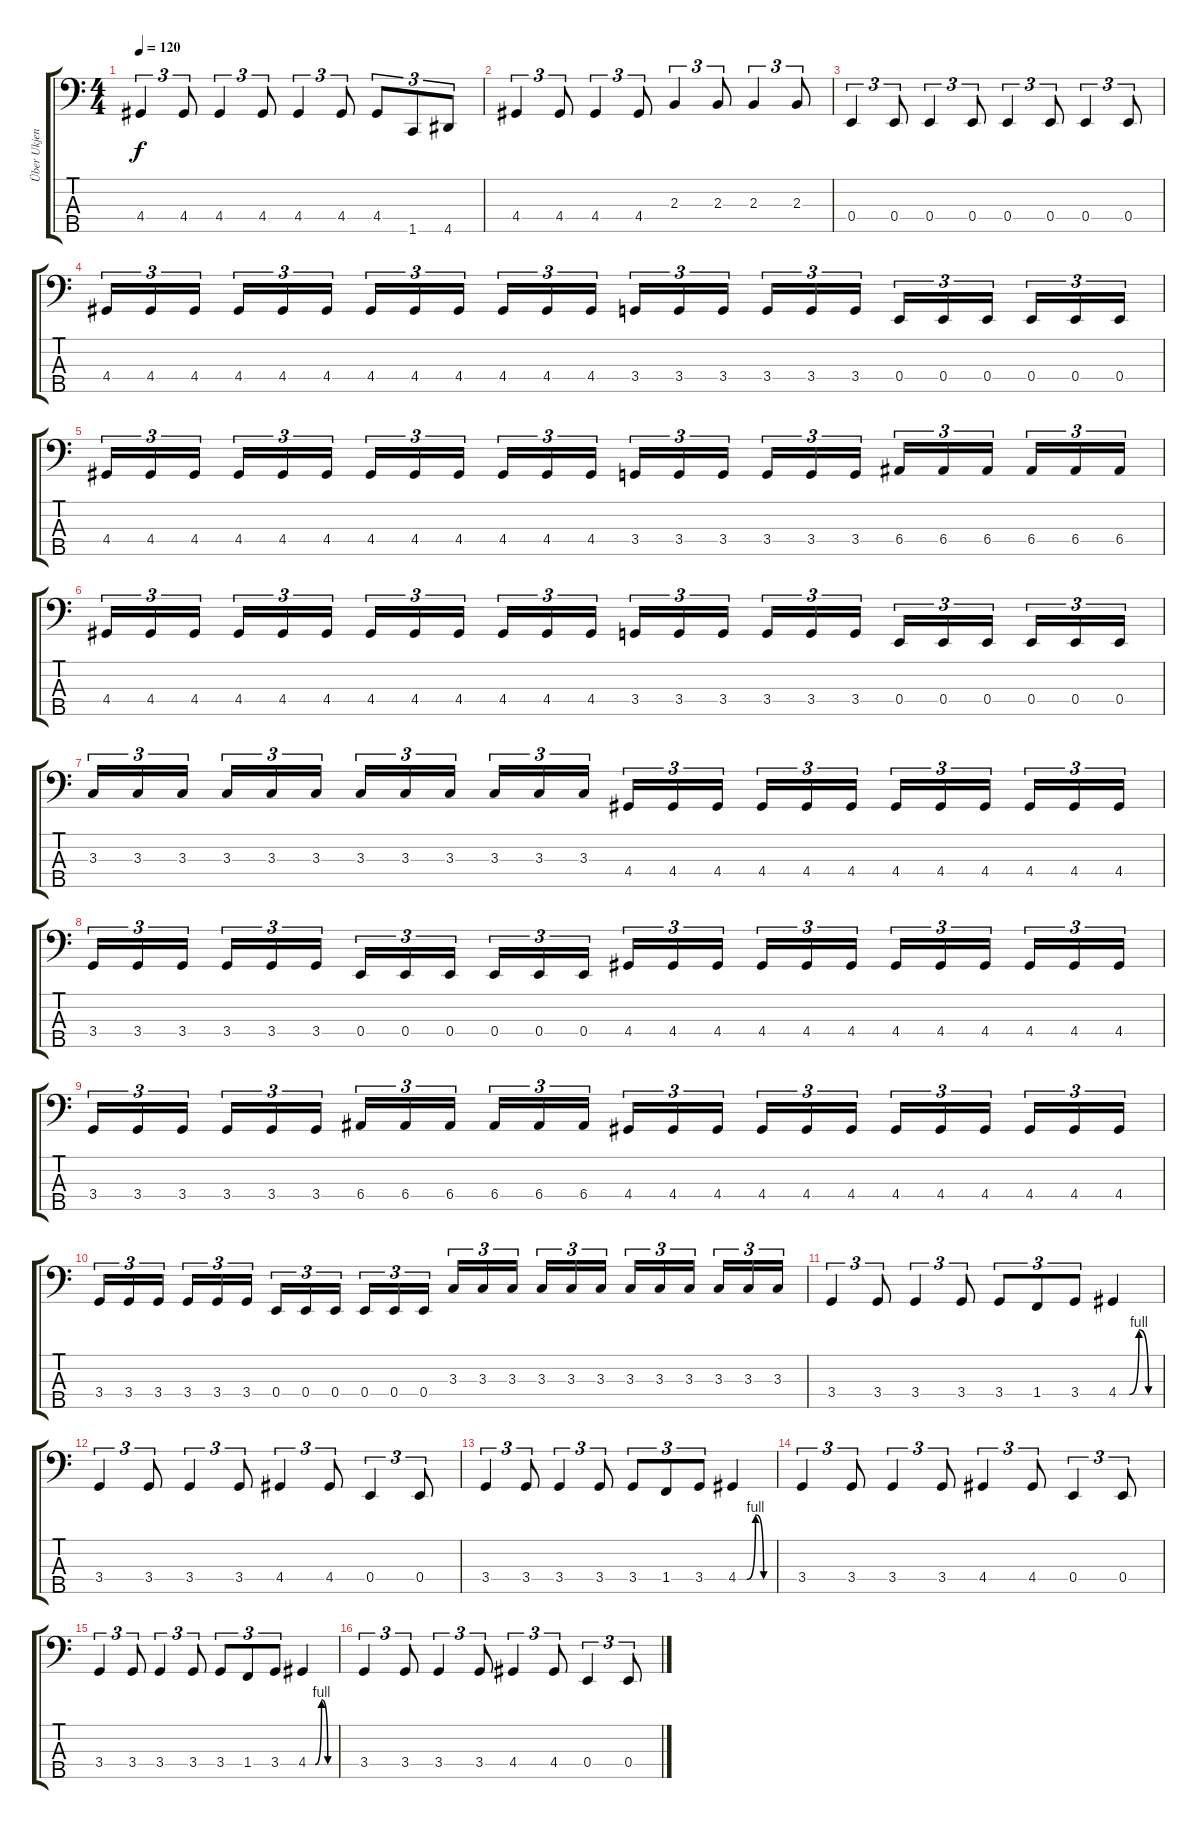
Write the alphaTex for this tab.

\track ("Über Ukjent Bass" "Über Ukjen") {instrument electricbassfinger}
\staff {score tabs}
\tuning (G2 D2 A1 E1 B0) {hide}
\ts (4 4)
\tempo 120
\clef f4
\ks c
4.4.4{tu (3 2) dy f} 4.4.8{tu (3 2)} 4.4.4{tu (3 2)} 4.4.8{tu (3 2)} 4.4.4{tu (3 2)} 4.4.8{tu (3 2)} 4.4.8{tu (3 2)} 1.5.8{tu (3 2)} 4.5.8{tu (3 2)} |
4.4.4{tu (3 2)} 4.4.8{tu (3 2)} 4.4.4{tu (3 2)} 4.4.8{tu (3 2)} 2.3.4{tu (3 2)} 2.3.8{tu (3 2)} 2.3.4{tu (3 2)} 2.3.8{tu (3 2)} |
0.4.4{tu (3 2)} 0.4.8{tu (3 2)} 0.4.4{tu (3 2)} 0.4.8{tu (3 2)} 0.4.4{tu (3 2)} 0.4.8{tu (3 2)} 0.4.4{tu (3 2)} 0.4.8{tu (3 2)} |
4.4.16{tu (3 2)} 4.4.16{tu (3 2)} 4.4.16{tu (3 2)} 4.4.16{tu (3 2)} 4.4.16{tu (3 2)} 4.4.16{tu (3 2)} 4.4.16{tu (3 2)} 4.4.16{tu (3 2)} 4.4.16{tu (3 2)} 4.4.16{tu (3 2)} 4.4.16{tu (3 2)} 4.4.16{tu (3 2)} 3.4.16{tu (3 2)} 3.4.16{tu (3 2)} 3.4.16{tu (3 2)} 3.4.16{tu (3 2)} 3.4.16{tu (3 2)} 3.4.16{tu (3 2)} 0.4.16{tu (3 2)} 0.4.16{tu (3 2)} 0.4.16{tu (3 2)} 0.4.16{tu (3 2)} 0.4.16{tu (3 2)} 0.4.16{tu (3 2)} |
4.4.16{tu (3 2)} 4.4.16{tu (3 2)} 4.4.16{tu (3 2)} 4.4.16{tu (3 2)} 4.4.16{tu (3 2)} 4.4.16{tu (3 2)} 4.4.16{tu (3 2)} 4.4.16{tu (3 2)} 4.4.16{tu (3 2)} 4.4.16{tu (3 2)} 4.4.16{tu (3 2)} 4.4.16{tu (3 2)} 3.4.16{tu (3 2)} 3.4.16{tu (3 2)} 3.4.16{tu (3 2)} 3.4.16{tu (3 2)} 3.4.16{tu (3 2)} 3.4.16{tu (3 2)} 6.4.16{tu (3 2)} 6.4.16{tu (3 2)} 6.4.16{tu (3 2)} 6.4.16{tu (3 2)} 6.4.16{tu (3 2)} 6.4.16{tu (3 2)} |
4.4.16{tu (3 2)} 4.4.16{tu (3 2)} 4.4.16{tu (3 2)} 4.4.16{tu (3 2)} 4.4.16{tu (3 2)} 4.4.16{tu (3 2)} 4.4.16{tu (3 2)} 4.4.16{tu (3 2)} 4.4.16{tu (3 2)} 4.4.16{tu (3 2)} 4.4.16{tu (3 2)} 4.4.16{tu (3 2)} 3.4.16{tu (3 2)} 3.4.16{tu (3 2)} 3.4.16{tu (3 2)} 3.4.16{tu (3 2)} 3.4.16{tu (3 2)} 3.4.16{tu (3 2)} 0.4.16{tu (3 2)} 0.4.16{tu (3 2)} 0.4.16{tu (3 2)} 0.4.16{tu (3 2)} 0.4.16{tu (3 2)} 0.4.16{tu (3 2)} |
3.3.16{tu (3 2)} 3.3.16{tu (3 2)} 3.3.16{tu (3 2)} 3.3.16{tu (3 2)} 3.3.16{tu (3 2)} 3.3.16{tu (3 2)} 3.3.16{tu (3 2)} 3.3.16{tu (3 2)} 3.3.16{tu (3 2)} 3.3.16{tu (3 2)} 3.3.16{tu (3 2)} 3.3.16{tu (3 2)} 4.4.16{tu (3 2)} 4.4.16{tu (3 2)} 4.4.16{tu (3 2)} 4.4.16{tu (3 2)} 4.4.16{tu (3 2)} 4.4.16{tu (3 2)} 4.4.16{tu (3 2)} 4.4.16{tu (3 2)} 4.4.16{tu (3 2)} 4.4.16{tu (3 2)} 4.4.16{tu (3 2)} 4.4.16{tu (3 2)} |
3.4.16{tu (3 2)} 3.4.16{tu (3 2)} 3.4.16{tu (3 2)} 3.4.16{tu (3 2)} 3.4.16{tu (3 2)} 3.4.16{tu (3 2)} 0.4.16{tu (3 2)} 0.4.16{tu (3 2)} 0.4.16{tu (3 2)} 0.4.16{tu (3 2)} 0.4.16{tu (3 2)} 0.4.16{tu (3 2)} 4.4.16{tu (3 2)} 4.4.16{tu (3 2)} 4.4.16{tu (3 2)} 4.4.16{tu (3 2)} 4.4.16{tu (3 2)} 4.4.16{tu (3 2)} 4.4.16{tu (3 2)} 4.4.16{tu (3 2)} 4.4.16{tu (3 2)} 4.4.16{tu (3 2)} 4.4.16{tu (3 2)} 4.4.16{tu (3 2)} |
3.4.16{tu (3 2)} 3.4.16{tu (3 2)} 3.4.16{tu (3 2)} 3.4.16{tu (3 2)} 3.4.16{tu (3 2)} 3.4.16{tu (3 2)} 6.4.16{tu (3 2)} 6.4.16{tu (3 2)} 6.4.16{tu (3 2)} 6.4.16{tu (3 2)} 6.4.16{tu (3 2)} 6.4.16{tu (3 2)} 4.4.16{tu (3 2)} 4.4.16{tu (3 2)} 4.4.16{tu (3 2)} 4.4.16{tu (3 2)} 4.4.16{tu (3 2)} 4.4.16{tu (3 2)} 4.4.16{tu (3 2)} 4.4.16{tu (3 2)} 4.4.16{tu (3 2)} 4.4.16{tu (3 2)} 4.4.16{tu (3 2)} 4.4.16{tu (3 2)} |
3.4.16{tu (3 2)} 3.4.16{tu (3 2)} 3.4.16{tu (3 2)} 3.4.16{tu (3 2)} 3.4.16{tu (3 2)} 3.4.16{tu (3 2)} 0.4.16{tu (3 2)} 0.4.16{tu (3 2)} 0.4.16{tu (3 2)} 0.4.16{tu (3 2)} 0.4.16{tu (3 2)} 0.4.16{tu (3 2)} 3.3.16{tu (3 2)} 3.3.16{tu (3 2)} 3.3.16{tu (3 2)} 3.3.16{tu (3 2)} 3.3.16{tu (3 2)} 3.3.16{tu (3 2)} 3.3.16{tu (3 2)} 3.3.16{tu (3 2)} 3.3.16{tu (3 2)} 3.3.16{tu (3 2)} 3.3.16{tu (3 2)} 3.3.16{tu (3 2)} |
3.4.4{tu (3 2)} 3.4.8{tu (3 2)} 3.4.4{tu (3 2)} 3.4.8{tu (3 2)} 3.4.8{tu (3 2)} 1.4.8{tu (3 2)} 3.4.8{tu (3 2)} 4.4{be (custom 0 0 16 0 30 4 44 0 60 0)}.4 |
3.4.4{tu (3 2)} 3.4.8{tu (3 2)} 3.4.4{tu (3 2)} 3.4.8{tu (3 2)} 4.4.4{tu (3 2)} 4.4.8{tu (3 2)} 0.4.4{tu (3 2)} 0.4.8{tu (3 2)} |
3.4.4{tu (3 2)} 3.4.8{tu (3 2)} 3.4.4{tu (3 2)} 3.4.8{tu (3 2)} 3.4.8{tu (3 2)} 1.4.8{tu (3 2)} 3.4.8{tu (3 2)} 4.4{be (custom 0 0 15 0 30 4 44 0 60 0)}.4 |
3.4.4{tu (3 2)} 3.4.8{tu (3 2)} 3.4.4{tu (3 2)} 3.4.8{tu (3 2)} 4.4.4{tu (3 2)} 4.4.8{tu (3 2)} 0.4.4{tu (3 2)} 0.4.8{tu (3 2)} |
3.4.4{tu (3 2)} 3.4.8{tu (3 2)} 3.4.4{tu (3 2)} 3.4.8{tu (3 2)} 3.4.8{tu (3 2)} 1.4.8{tu (3 2)} 3.4.8{tu (3 2)} 4.4{be (custom 0 0 16 0 30 4 44 0 60 0)}.4 |
3.4.4{tu (3 2)} 3.4.8{tu (3 2)} 3.4.4{tu (3 2)} 3.4.8{tu (3 2)} 4.4.4{tu (3 2)} 4.4.8{tu (3 2)} 0.4.4{tu (3 2)} 0.4.8{tu (3 2)}
